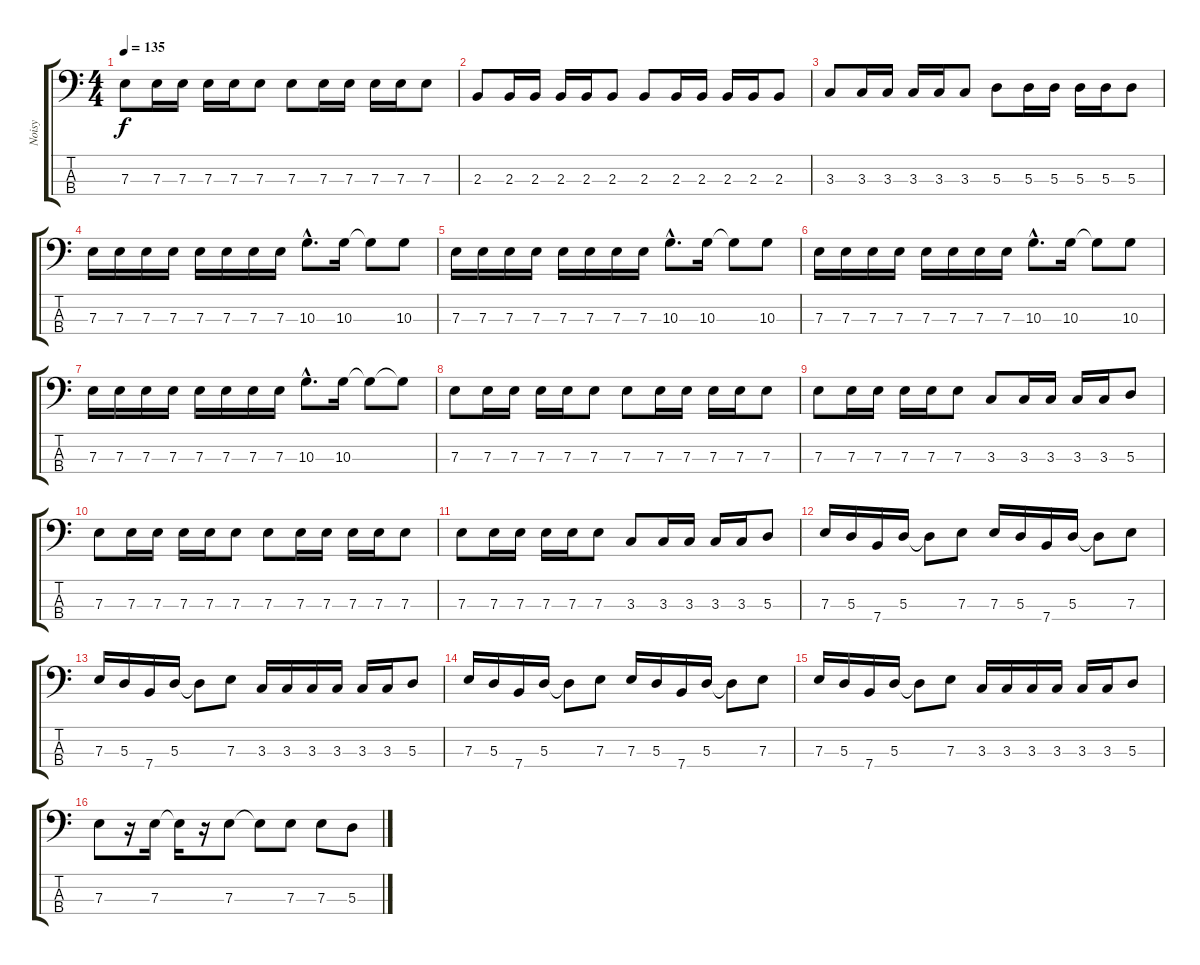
\track ("Noisy" "Noisy") {instrument electricbassfinger}
\staff {score tabs}
\tuning (G2 D2 A1 E1) {hide}
\ts (4 4)
\tempo 135
\clef f4
\ks c
7.3.8{dy f} 7.3.16 7.3.16 7.3.16 7.3.16 7.3.8 7.3.8 7.3.16 7.3.16 7.3.16 7.3.16 7.3.8 |
2.3.8 2.3.16 2.3.16 2.3.16 2.3.16 2.3.8 2.3.8 2.3.16 2.3.16 2.3.16 2.3.16 2.3.8 |
3.3.8 3.3.16 3.3.16 3.3.16 3.3.16 3.3.8 5.3.8 5.3.16 5.3.16 5.3.16 5.3.16 5.3.8 |
7.3.16 7.3.16 7.3.16 7.3.16 7.3.16 7.3.16 7.3.16 7.3.16 10.3{hac}.8{d} 10.3.16 10.3{t}.8 10.3.8 |
7.3.16 7.3.16 7.3.16 7.3.16 7.3.16 7.3.16 7.3.16 7.3.16 10.3{hac}.8{d} 10.3.16 10.3{t}.8 10.3.8 |
7.3.16 7.3.16 7.3.16 7.3.16 7.3.16 7.3.16 7.3.16 7.3.16 10.3{hac}.8{d} 10.3.16 10.3{t}.8 10.3.8 |
7.3.16 7.3.16 7.3.16 7.3.16 7.3.16 7.3.16 7.3.16 7.3.16 10.3{hac}.8{d} 10.3.16 10.3{t}.8 10.3{t}.8 |
7.3.8 7.3.16 7.3.16 7.3.16 7.3.16 7.3.8 7.3.8 7.3.16 7.3.16 7.3.16 7.3.16 7.3.8 |
7.3.8 7.3.16 7.3.16 7.3.16 7.3.16 7.3.8 3.3.8 3.3.16 3.3.16 3.3.16 3.3.16 5.3.8 |
7.3.8 7.3.16 7.3.16 7.3.16 7.3.16 7.3.8 7.3.8 7.3.16 7.3.16 7.3.16 7.3.16 7.3.8 |
7.3.8 7.3.16 7.3.16 7.3.16 7.3.16 7.3.8 3.3.8 3.3.16 3.3.16 3.3.16 3.3.16 5.3.8 |
7.3.16 5.3.16 7.4.16 5.3.16 5.3{t}.8 7.3.8 7.3.16 5.3.16 7.4.16 5.3.16 5.3{t}.8 7.3.8 |
7.3.16 5.3.16 7.4.16 5.3.16 5.3{t}.8 7.3.8 3.3.16 3.3.16 3.3.16 3.3.16 3.3.16 3.3.16 5.3.8 |
7.3.16 5.3.16 7.4.16 5.3.16 5.3{t}.8 7.3.8 7.3.16 5.3.16 7.4.16 5.3.16 5.3{t}.8 7.3.8 |
7.3.16 5.3.16 7.4.16 5.3.16 5.3{t}.8 7.3.8 3.3.16 3.3.16 3.3.16 3.3.16 3.3.16 3.3.16 5.3.8 |
7.3.8 r.16 7.3.16 7.3{t}.16 r.16 7.3.8 7.3{t}.8 7.3.8 7.3.8 5.3.8
